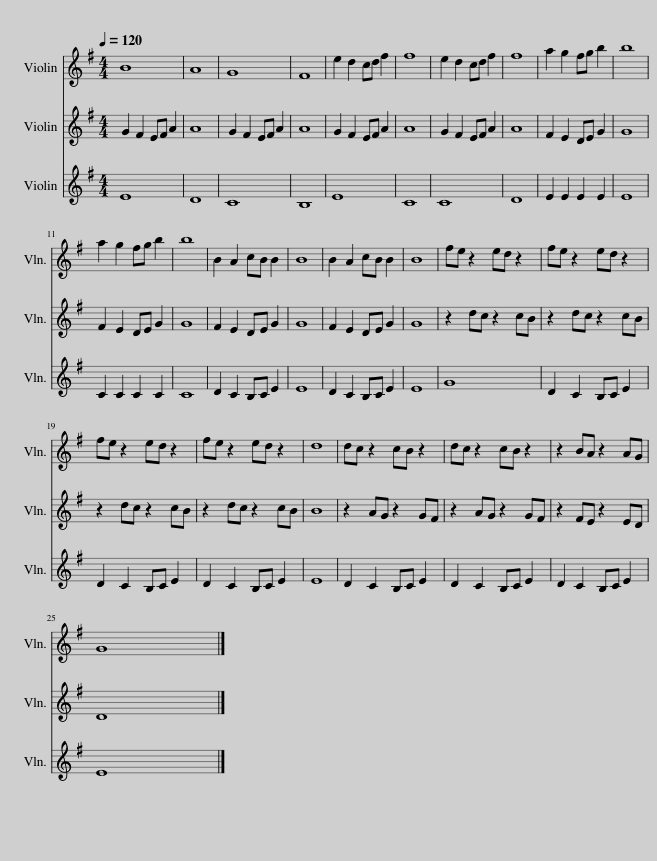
X:1
%%score 1 2 3
L:1/8
Q:1/4=120
M:4/4
I:linebreak $
K:G
V:1 treble
V:2 treble
V:3 treble
V:1
 B8 | A8 | G8 | F8 | e2 d2 cd f2 | %5
 f8 | e2 d2 cd f2 | f8 | a2 g2 fg b2 | b8 |$ %10
 a2 g2 fg b2 | b8 | B2 A2 cB B2 | B8 | B2 A2 cB B2 | %15
 B8 | fe z2 ed z2 | fe z2 ed z2 |$ fe z2 ed z2 | fe z2 ed z2 | %20
 d8 | dc z2 cB z2 | dc z2 cB z2 | z2 BA z2 AG |$ G8 |] %25
V:2
 G2 F2 EF A2 | A8 | G2 F2 EF A2 | A8 | G2 F2 EF A2 | %5
 A8 | G2 F2 EF A2 | A8 | F2 E2 DE G2 | G8 |$ %10
 F2 E2 DE G2 | G8 | F2 E2 DE G2 | G8 | F2 E2 DE G2 | %15
 G8 | z2 dc z2 cB | z2 dc z2 cB |$ z2 dc z2 cB | z2 dc z2 cB | %20
 B8 | z2 AG z2 GF | z2 AG z2 GF | z2 FE z2 ED |$ D8 |] %25
V:3
 E8 | D8 | C8 | B,8 | E8 | %5
 C8 | C8 | D8 | E2 E2 E2 E2 | E8 |$ %10
 C2 C2 C2 C2 | C8 | D2 C2 B,C E2 | E8 | D2 C2 B,C E2 | %15
 E8 | G8 | D2 C2 B,C E2 |$ D2 C2 B,C E2 | D2 C2 B,C E2 | %20
 E8 | D2 C2 B,C E2 | D2 C2 B,C E2 | D2 C2 B,C E2 |$ E8 |] %25
